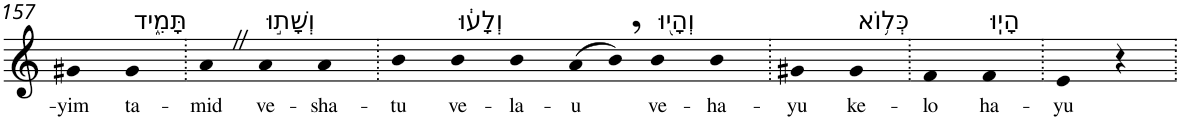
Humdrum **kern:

**kern	**text
*part1	*part1
*staff1	*staff1
*I"Piano	*
*I'Pno	*
!!LO:PB:g=z
*clefG2	*
*k[]	*
=157	=157
!	!LO:LY:b
4g#X	-yim
!LO:TX:a:t=תָּמִ֑יד	!
!	!LO:LY:b
4g#	ta-
=158.	=158.
!	!LO:LY:b
4aZ	-mid
!LO:TX:a:t=וְשָׁת֣וּ	!
!	!LO:LY:b
4a	ve-
!	!LO:LY:b
4a	-sha-
=159.	=159.
!	!LO:LY:b
4b	-tu
!LO:TX:a:t=וְלָע֔וּ	!
!	!LO:LY:b
4b	ve-
!	!LO:LY:b
4b	-la-
!	!LO:LY:b
(>8a	-u
8b,)	.
!LO:TX:a:t=וְהָי֖וּ	!
!	!LO:LY:b
4b	ve-
!	!LO:LY:b
4b	-ha-
=160.	=160.
!	!LO:LY:b
4g#X	-yu
!LO:TX:a:t=כְּל֥וֹא	!
!	!LO:LY:b
4g#	ke-
=161.	=161.
!	!LO:LY:b
4f	-lo
!LO:TX:a:t=הָיֽוּ	!
!	!LO:LY:b
4f	ha-
=162.	=162.
!	!LO:LY:b
4e	-yu
4r	.
=.	=.
*-	*-
